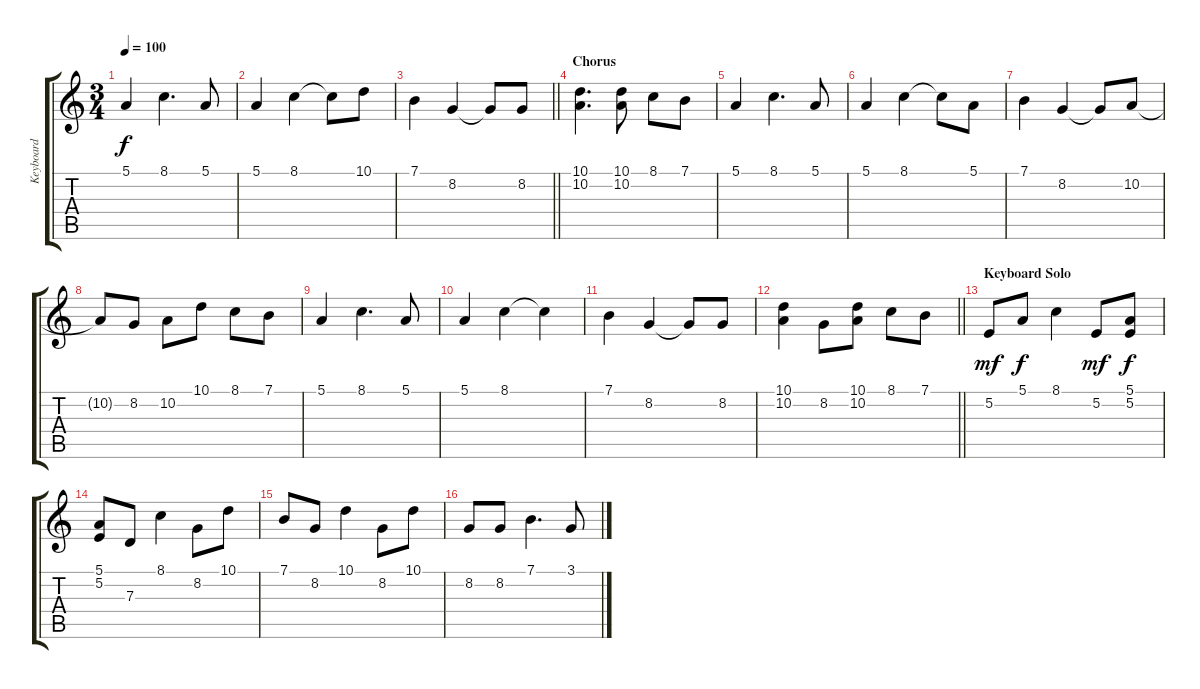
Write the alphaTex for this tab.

\track ("Keyboard" "Keyboard") {instrument brightacousticpiano}
\staff {score tabs}
\tuning (E4 B3 G3 D3 A2 E2) {hide}
\ts (3 4)
\tempo 100
\clef g2
\ks c
5.1.4{dy f} 8.1.4{d} 5.1.8 |
5.1.4 8.1.4 8.1{t}.8 10.1.8 |
\barLineRight lightlight
7.1.4 8.2.4 8.2{t}.8 8.2.8 |
\section ("" "Chorus")
(10.1 10.2).4{d} (10.1 10.2).8 8.1.8 7.1.8 |
5.1.4 8.1.4{d} 5.1.8 |
5.1.4 8.1.4 8.1{t}.8 5.1.8 |
7.1.4 8.2.4 8.2{t}.8 10.2.8 |
10.2{t}.8 8.2.8 10.2.8 10.1.8 8.1.8 7.1.8 |
5.1.4 8.1.4{d} 5.1.8 |
5.1.4 8.1.4 8.1{t}.4 |
7.1.4 8.2.4 8.2{t}.8 8.2.8 |
\barLineRight lightlight
(10.1 10.2).4 8.2.8 (10.1 10.2).8 8.1.8 7.1.8 |
\section ("" "Keyboard Solo")
5.2.8{dy mf} 5.1.8{dy f} 8.1.4 5.2.8{dy mf} (5.1 5.2).8{dy f} |
(5.1 5.2).8 7.3.8 8.1.4 8.2.8 10.1.8 |
7.1.8 8.2.8 10.1.4 8.2.8 10.1.8 |
8.2.8 8.2.8 7.1.4{d} 3.1.8
